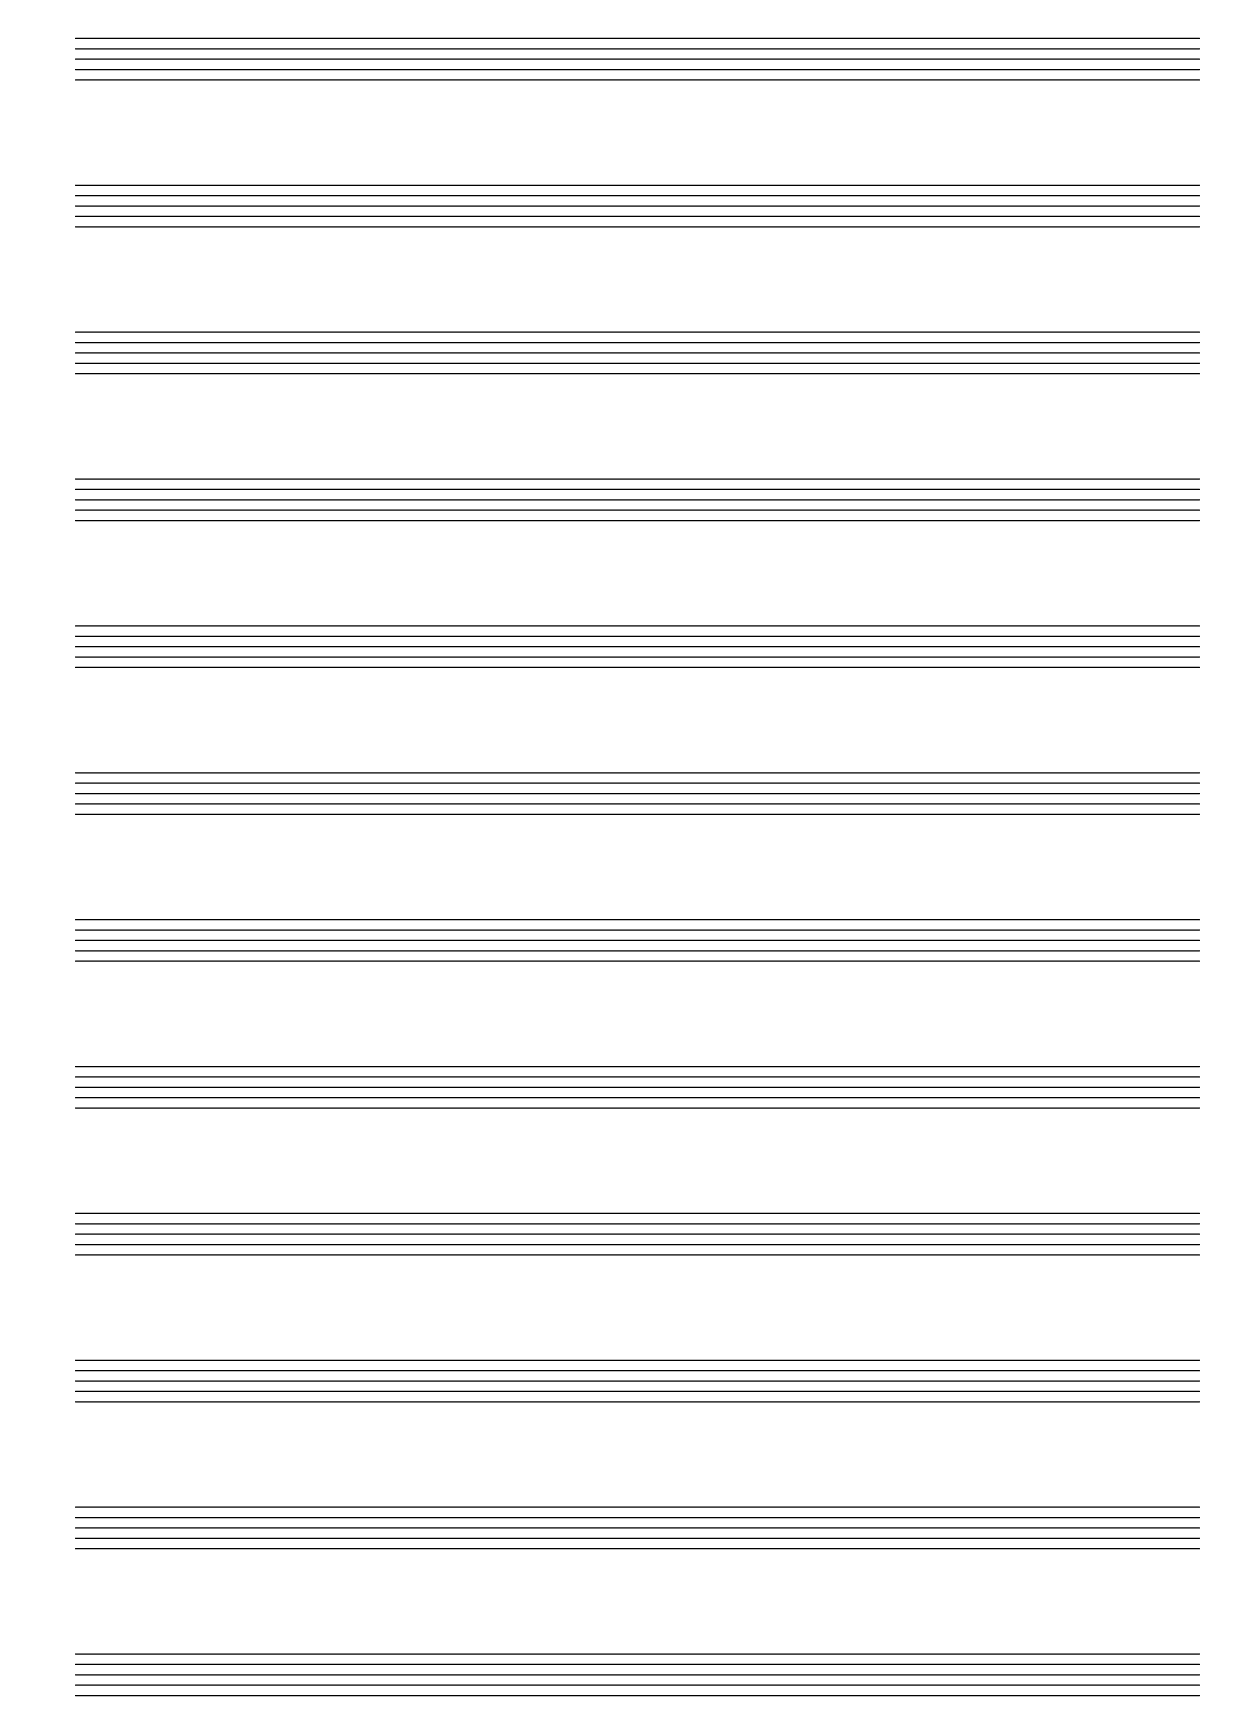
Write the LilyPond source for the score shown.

\version "2.18.2"

#(set-global-staff-size 20)
#(ly:set-option 'point-and-click #f)

\header {
  title="" % blank staves
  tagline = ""  % removed lilypond footer
} 

\paper {
  ragged-last-bottom = ##f
  line-width = 7.5\in
  left-margin = 0.5\in
  bottom-margin = 0.25\in
  top-margin = 0.25\in
}

\score {
  {
    \repeat unfold 12 { s1 \break }
  }
  \layout {
    indent = 0\in
    \context {
      \Staff
      \remove "Time_signature_engraver"
      \remove "Clef_engraver"
      \remove "Bar_engraver"
    }
    \context {
      \Score
      \remove "Bar_number_engraver"
    }
  }
}